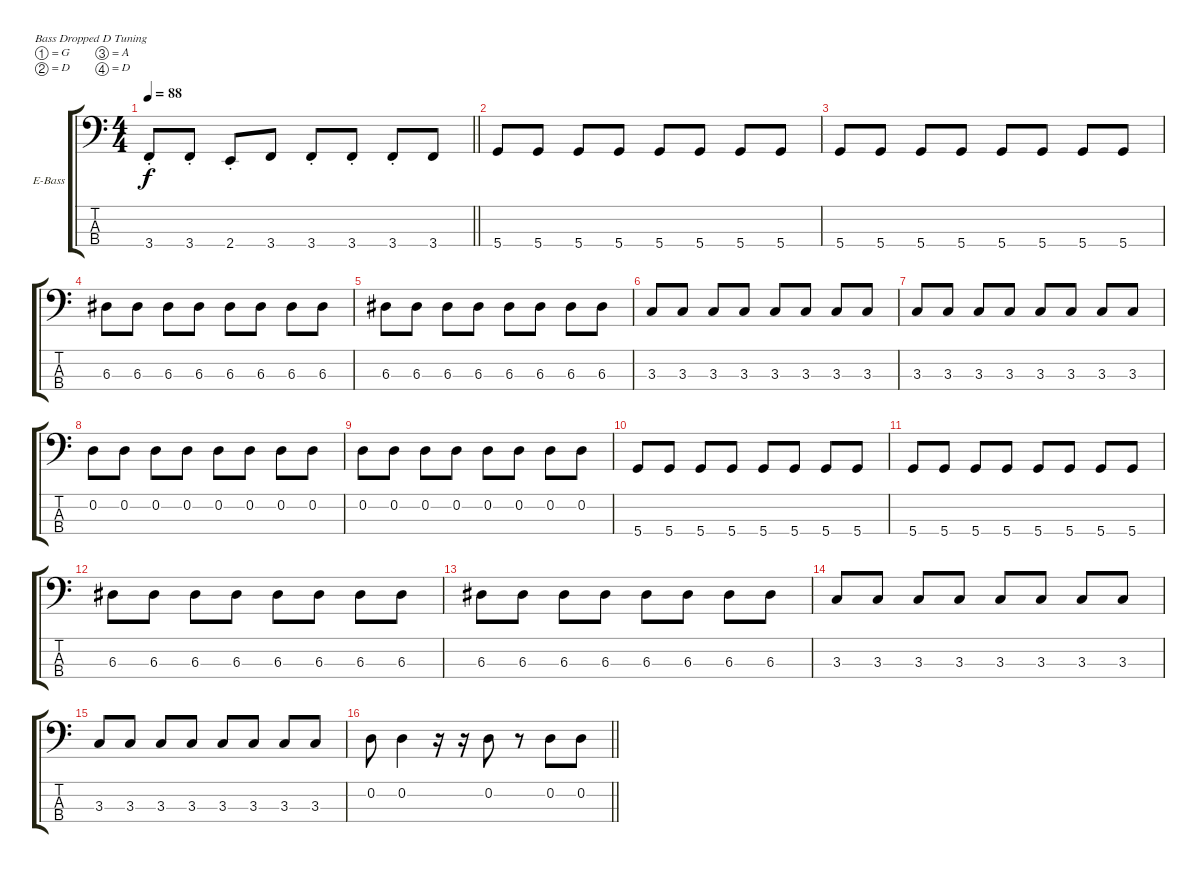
\bracketExtendMode groupsimilarinstruments
\firstSystemTrackNameOrientation horizontal
\otherSystemsTrackNameOrientation horizontal
\track ("Bass" "E-Bass") {instrument electricbassfinger}
\staff {score tabs}
\tuning (G2 D2 A1 D1)
\ts (4 4)
\tempo 88
\clef f4
\barLineRight lightlight
\ks c
3.4{st}.8{dy f} 3.4{st}.8 2.4{st}.8 3.4.8 3.4{st}.8 3.4{st}.8 3.4{st}.8 3.4.8 |
5.4.8 5.4.8 5.4.8 5.4.8 5.4.8 5.4.8 5.4.8 5.4.8 |
5.4.8 5.4.8 5.4.8 5.4.8 5.4.8 5.4.8 5.4.8 5.4.8 |
6.3.8 6.3.8 6.3.8 6.3.8 6.3.8 6.3.8 6.3.8 6.3.8 |
6.3.8 6.3.8 6.3.8 6.3.8 6.3.8 6.3.8 6.3.8 6.3.8 |
3.3.8 3.3.8 3.3.8 3.3.8 3.3.8 3.3.8 3.3.8 3.3.8 |
3.3.8 3.3.8 3.3.8 3.3.8 3.3.8 3.3.8 3.3.8 3.3.8 |
0.2.8 0.2.8 0.2.8 0.2.8 0.2.8 0.2.8 0.2.8 0.2.8 |
0.2.8 0.2.8 0.2.8 0.2.8 0.2.8 0.2.8 0.2.8 0.2.8 |
5.4.8 5.4.8 5.4.8 5.4.8 5.4.8 5.4.8 5.4.8 5.4.8 |
5.4.8 5.4.8 5.4.8 5.4.8 5.4.8 5.4.8 5.4.8 5.4.8 |
6.3.8 6.3.8 6.3.8 6.3.8 6.3.8 6.3.8 6.3.8 6.3.8 |
6.3.8 6.3.8 6.3.8 6.3.8 6.3.8 6.3.8 6.3.8 6.3.8 |
3.3.8 3.3.8 3.3.8 3.3.8 3.3.8 3.3.8 3.3.8 3.3.8 |
3.3.8 3.3.8 3.3.8 3.3.8 3.3.8 3.3.8 3.3.8 3.3.8 |
\barLineRight lightlight
0.2.8 0.2.4 r.16 r.16 0.2.8 r.8 0.2.8 0.2.8
